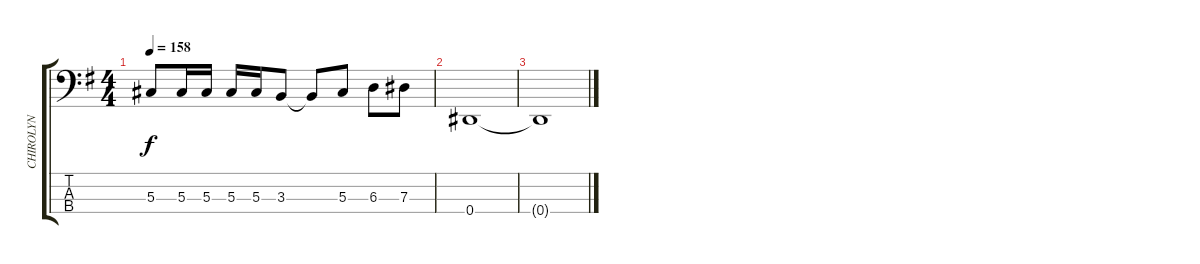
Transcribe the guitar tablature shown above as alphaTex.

\track ("CHIROLYN" "CHIROLYN") {instrument electricbasspick}
\staff {score tabs}
\tuning (Gb2 Db2 Ab1 Eb1) {hide}
\ts (4 4)
\tempo 158
\clef f4
\ks g
5.3.8{dy f} 5.3.16 5.3.16 5.3.16 5.3.16 3.3.8 3.3{t}.8 5.3.8 6.3.8 7.3.8 |
0.4.1 |
0.4{t}.1
